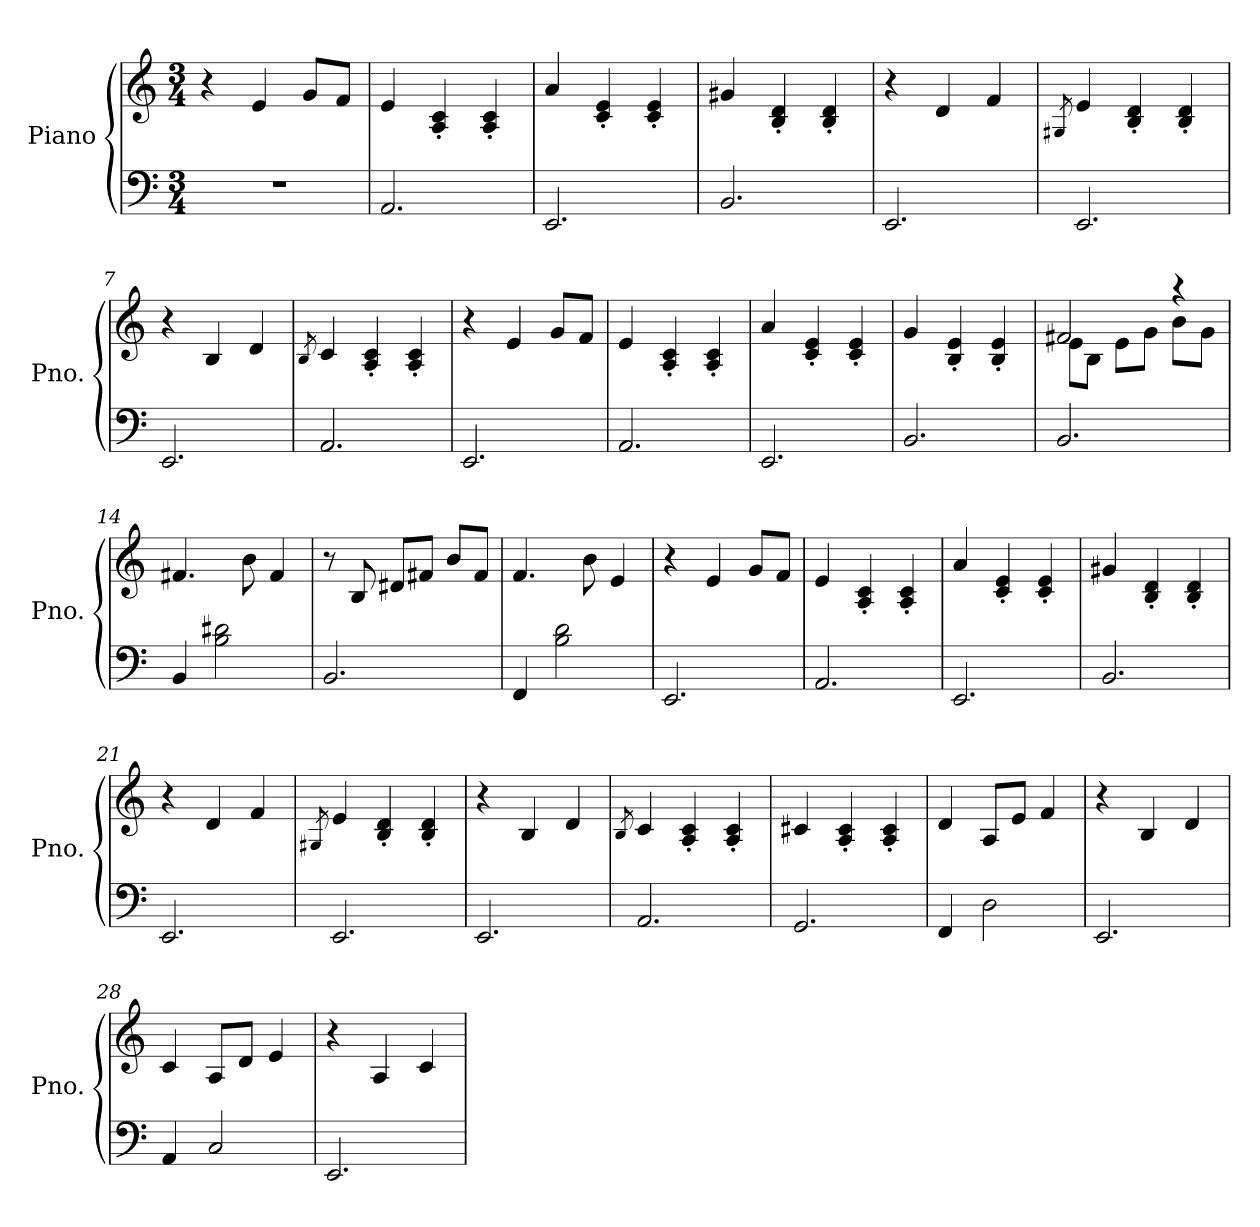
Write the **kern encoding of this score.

**kern	**kern
*part1	*part1
*staff2	*staff1
*I"Piano	*
*I'Pno.	*
*clefF4	*clefG2
*k[]	*k[]
*C:	*C:
*M3/4	*M3/4
=1	=1
2.r	4r
.	4e/
.	8g/L
.	8f/J
=2	=2
2.AA/	4e/
.	4A/' 4c/'
.	4A/' 4c/'
=3	=3
2.EE/	4a/
.	4c/' 4e/'
.	4c/' 4e/'
=4	=4
2.BB/	4g#X/
.	4B/' 4d/'
.	4B/' 4d/'
=5	=5
2.EE/	4r
.	4d/
.	4f/
=6	=6
.	8qG#X/
2.EE/	4e/
.	4B/' 4d/'
.	4B/' 4d/'
=7	=7
2.EE/	4r
.	4B/
.	4d/
=8	=8
.	8qB/
2.AA/	4c/
.	4A/' 4c/'
.	4A/' 4c/'
=9	=9
2.EE/	4r
.	4e/
.	8g/L
.	8f/J
=10	=10
2.AA/	4e/
.	4A/' 4c/'
.	4A/' 4c/'
=11	=11
2.EE/	4a/
.	4c/' 4e/'
.	4c/' 4e/'
!!LO:LB:g=z
=12	=12
2.BB/	4g/
.	4B/' 4e/'
.	4B/' 4e/'
=13	=13
*	*^
2.BB/	2f#X/	8e\L
.	.	8B\J
.	.	8e\L
.	.	8g\J
.	4r	8b\L
.	.	8g\J
*	*v	*v
=14	=14
4BB/	4.f#X/
2B\ 2d#X\	.
.	8b\
.	4f#/
=15	=15
2.BB/	8r
.	8B/
.	8d#X/L
.	8f#X/J
.	8b/L
.	8f#/J
=16	=16
4FF/	4.f/
2B\ 2d\	.
.	8b\
.	4e/
=17	=17
2.EE/	4r
.	4e/
.	8g/L
.	8f/J
=18	=18
2.AA/	4e/
.	4A/' 4c/'
.	4A/' 4c/'
=19	=19
2.EE/	4a/
.	4c/' 4e/'
.	4c/' 4e/'
=20	=20
2.BB/	4g#X/
.	4B/' 4d/'
.	4B/' 4d/'
=21	=21
2.EE/	4r
.	4d/
.	4f/
!!LO:LB:g=z
=22	=22
.	8qG#X/
2.EE/	4e/
.	4B/' 4d/'
.	4B/' 4d/'
=23	=23
2.EE/	4r
.	4B/
.	4d/
=24	=24
.	8qB/
2.AA/	4c/
.	4A/' 4c/'
.	4A/' 4c/'
=25	=25
2.GG/	4c#X/
.	4A/' 4c#/'
.	4A/' 4c#/'
=26	=26
4FF/	4d/
2D\	8A/L
.	8e/J
.	4f/
=27	=27
2.EE/	4r
.	4B/
.	4d/
=28	=28
4AA/	4c/
2C/	8A/L
.	8d/J
.	4e/
=29	=29
2.EE/	4r
.	4A/
.	4c/
=	=
*-	*-
